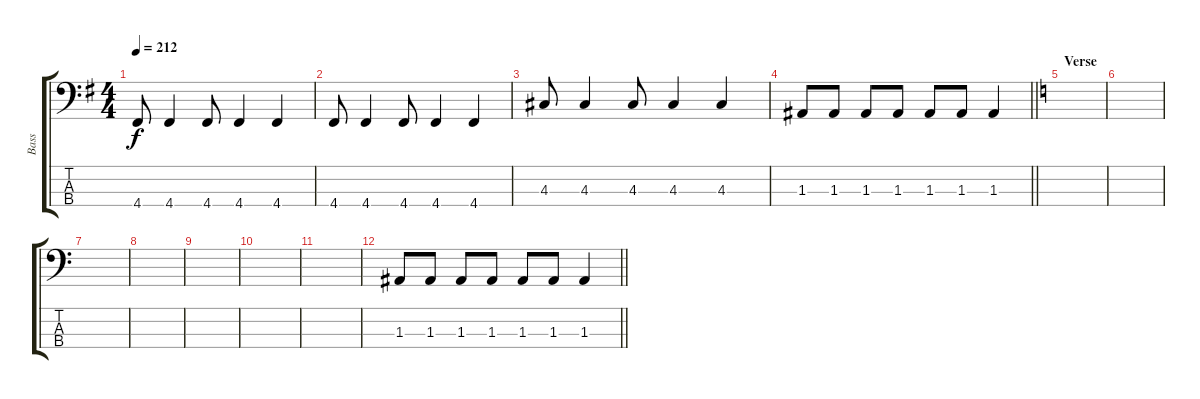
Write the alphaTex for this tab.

\track ("Bass" "Bass") {instrument electricbassfinger}
\staff {score tabs}
\tuning (G2 D2 A1 D1) {hide}
\ts (4 4)
\tempo 212
\clef f4
\ks eminor
4.4.8{dy f} 4.4.4 4.4.8 4.4.4 4.4.4 |
4.4.8 4.4.4 4.4.8 4.4.4 4.4.4 |
4.3.8 4.3.4 4.3.8 4.3.4 4.3.4 |
\barLineRight lightlight
1.3.8 1.3.8 1.3.8 1.3.8 1.3.8 1.3.8 1.3.4 |
\section ("" "Verse")
\ks c
|
|
|
|
|
|
|
\barLineRight lightlight
1.3.8 1.3.8 1.3.8 1.3.8 1.3.8 1.3.8 1.3.4
